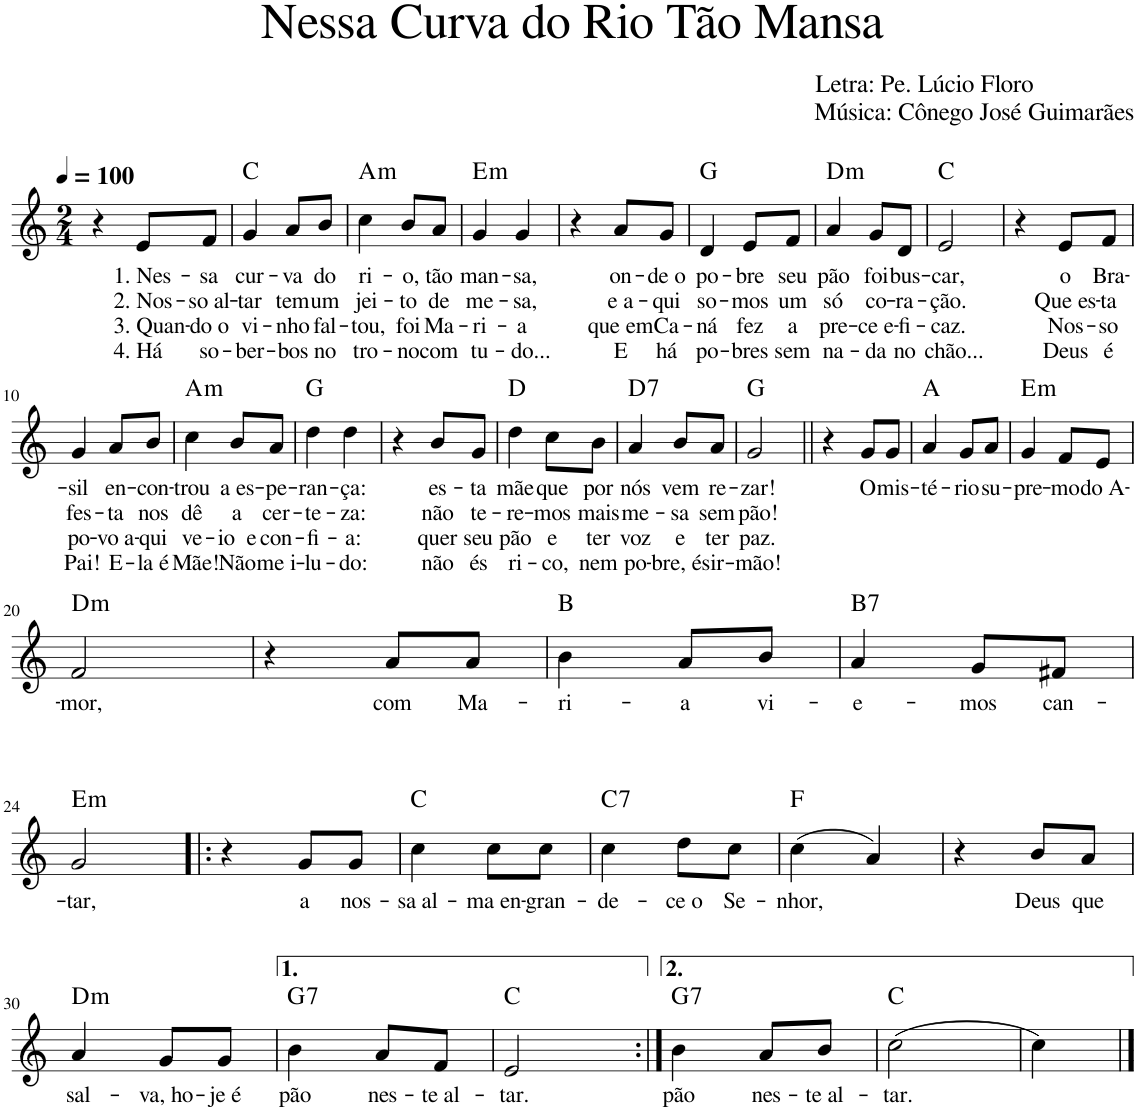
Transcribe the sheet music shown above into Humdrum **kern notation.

**kern	**text	**text	**text	**text	**harte
*part1	*part1	*part1	*part1	*part1	*part1
*staff1	*staff1	*staff1	*staff1	*staff1	*
*I"Voz	*	*	*	*	*
*I'Vo.	*	*	*	*	*
*clefG2	*	*	*	*	*
*k[]	*	*	*	*	*
*M2/4	*	*	*	*	*
*MM100	*	*	*	*	*
=1	=1	=1	=1	=1	=1
4r	.	.	.	.	.
!	!LO:LY:b	!LO:LY:b	!LO:LY:b	!LO:LY:b	!
8e/L	1. Nes-	2. Nos-	3. Quan-	4. Há	.
!	!LO:LY:b	!LO:LY:b	!LO:LY:b	!LO:LY:b	!
8f/J	-sa	-so al-	-do o	so-	.
=2	=2	=2	=2	=2	=2
!	!LO:LY:b	!LO:LY:b	!LO:LY:b	!LO:LY:b	!
4g/	cur-	-tar	vi-	-ber-	C:maj
!	!LO:LY:b	!LO:LY:b	!LO:LY:b	!LO:LY:b	!
8a/L	-va	tem	-nho	-bos	.
!	!LO:LY:b	!LO:LY:b	!LO:LY:b	!LO:LY:b	!
8b/J	do	um	fal-	no	.
=3	=3	=3	=3	=3	=3
!	!LO:LY:b	!LO:LY:b	!LO:LY:b	!LO:LY:b	!LO:H:kt=m
4cc\	ri-	jei-	-tou,	tro-	A:min
!	!LO:LY:b	!LO:LY:b	!LO:LY:b	!LO:LY:b	!
8b/L	-o,	-to	foi	-no	.
!	!LO:LY:b	!LO:LY:b	!LO:LY:b	!LO:LY:b	!
8a/J	tão	de	Ma-	com	.
=4	=4	=4	=4	=4	=4
!	!LO:LY:b	!LO:LY:b	!LO:LY:b	!LO:LY:b	!LO:H:kt=m
4g/	man-	me-	-ri-	tu-	E:min
!	!LO:LY:b	!LO:LY:b	!LO:LY:b	!LO:LY:b	!
4g/	-sa,	-sa,	-a	-do...	.
=5	=5	=5	=5	=5	=5
4r	.	.	.	.	.
!	!LO:LY:b	!LO:LY:b	!LO:LY:b	!LO:LY:b	!
8a/L	on-	e a-	que em	E	.
!	!LO:LY:b	!LO:LY:b	!LO:LY:b	!LO:LY:b	!
8g/J	-de o	-qui	Ca-	há	.
=6	=6	=6	=6	=6	=6
!	!LO:LY:b	!LO:LY:b	!LO:LY:b	!LO:LY:b	!
4d/	po-	so-	-ná	po-	G:maj
!	!LO:LY:b	!LO:LY:b	!LO:LY:b	!LO:LY:b	!
8e/L	-bre	-mos	fez	-bres	.
!	!LO:LY:b	!LO:LY:b	!LO:LY:b	!LO:LY:b	!
8f/J	seu	um	a	sem	.
=7	=7	=7	=7	=7	=7
!	!LO:LY:b	!LO:LY:b	!LO:LY:b	!LO:LY:b	!LO:H:kt=m
4a/	pão	só	pre-	na-	D:min
!	!LO:LY:b	!LO:LY:b	!LO:LY:b	!LO:LY:b	!
8g/L	foi	co-	-ce e-	-da	.
!	!LO:LY:b	!LO:LY:b	!LO:LY:b	!LO:LY:b	!
8d/J	bus-	-ra-	-fi-	no	.
=8	=8	=8	=8	=8	=8
!	!LO:LY:b	!LO:LY:b	!LO:LY:b	!LO:LY:b	!
2e/	-car,	-ção.	-caz.	chão...	C:maj
=9	=9	=9	=9	=9	=9
4r	.	.	.	.	.
!	!LO:LY:b	!LO:LY:b	!LO:LY:b	!LO:LY:b	!
8e/L	o	Que es-	Nos-	Deus	.
!	!LO:LY:b	!LO:LY:b	!LO:LY:b	!LO:LY:b	!
8f/J	Bra-	-ta	-so	é	.
!!LO:LB:g=z
=10	=10	=10	=10	=10	=10
!	!LO:LY:b	!LO:LY:b	!LO:LY:b	!LO:LY:b	!
4g/	-sil	fes-	po-	Pai!	.
!	!LO:LY:b	!LO:LY:b	!LO:LY:b	!LO:LY:b	!
8a/L	en-	-ta	-vo a-	E-	.
!	!LO:LY:b	!LO:LY:b	!LO:LY:b	!LO:LY:b	!
8b/J	-con-	nos	-qui	-la é	.
=11	=11	=11	=11	=11	=11
!	!LO:LY:b	!LO:LY:b	!LO:LY:b	!LO:LY:b	!LO:H:kt=m
4cc\	-trou	dê	ve-	Mãe!	A:min
!	!LO:LY:b	!LO:LY:b	!LO:LY:b	!LO:LY:b	!
8b/L	a es-	a	-io e	Não	.
!	!LO:LY:b	!LO:LY:b	!LO:LY:b	!LO:LY:b	!
8a/J	-pe-	cer-	con-	me i-	.
=12	=12	=12	=12	=12	=12
!	!LO:LY:b	!LO:LY:b	!LO:LY:b	!LO:LY:b	!
4dd\	-ran-	-te-	-fi-	-lu-	G:maj
!	!LO:LY:b	!LO:LY:b	!LO:LY:b	!LO:LY:b	!
4dd\	-ça:	-za:	-a:	-do:	.
=13	=13	=13	=13	=13	=13
4r	.	.	.	.	.
!	!LO:LY:b	!LO:LY:b	!LO:LY:b	!LO:LY:b	!
8b/L	es-	não	quer	não	.
!	!LO:LY:b	!LO:LY:b	!LO:LY:b	!LO:LY:b	!
8g/J	-ta	te-	seu	és	.
=14	=14	=14	=14	=14	=14
!	!LO:LY:b	!LO:LY:b	!LO:LY:b	!LO:LY:b	!
4dd\	mãe	-re-	pão	ri-	D:maj
!	!LO:LY:b	!LO:LY:b	!LO:LY:b	!LO:LY:b	!
8cc\L	que	-mos	e	-co,	.
!	!LO:LY:b	!LO:LY:b	!LO:LY:b	!LO:LY:b	!
8b\J	por	mais	ter	nem	.
=15	=15	=15	=15	=15	=15
!	!LO:LY:b	!LO:LY:b	!LO:LY:b	!LO:LY:b	!LO:H:kt=7
4a/	nós	me-	voz	po-	D:7
!	!LO:LY:b	!LO:LY:b	!LO:LY:b	!LO:LY:b	!
8b/L	vem	-sa	e	-bre, és	.
!	!LO:LY:b	!LO:LY:b	!LO:LY:b	!LO:LY:b	!
8a/J	re-	sem	ter	ir-	.
=16	=16	=16	=16	=16	=16
!	!LO:LY:b	!LO:LY:b	!LO:LY:b	!LO:LY:b	!
2g/	-zar!	pão!	paz.	-mão!	G:maj
=17||	=17||	=17||	=17||	=17||	=17||
4r	.	.	.	.	.
!	!LO:LY:b	!	!	!	!
8g/L	O	.	.	.	.
!	!LO:LY:b	!	!	!	!
8g/J	mis-	.	.	.	.
=18	=18	=18	=18	=18	=18
!	!LO:LY:b	!	!	!	!
4a/	-té-	.	.	.	A:maj
!	!LO:LY:b	!	!	!	!
8g/L	-rio	.	.	.	.
!	!LO:LY:b	!	!	!	!
8a/J	su-	.	.	.	.
=19	=19	=19	=19	=19	=19
!	!LO:LY:b	!	!	!	!LO:H:kt=m
4g/	-pre-	.	.	.	E:min
!	!LO:LY:b	!	!	!	!
8f/L	-mo	.	.	.	.
!	!LO:LY:b	!	!	!	!
8e/J	do A-	.	.	.	.
!!LO:LB:g=z
=20	=20	=20	=20	=20	=20
!	!LO:LY:b	!	!	!	!LO:H:kt=m
2f/	-mor,	.	.	.	D:min
=21	=21	=21	=21	=21	=21
4r	.	.	.	.	.
!	!LO:LY:b	!	!	!	!
8a/L	com	.	.	.	.
!	!LO:LY:b	!	!	!	!
8a/J	Ma-	.	.	.	.
=22	=22	=22	=22	=22	=22
!	!LO:LY:b	!	!	!	!
4b\	-ri-	.	.	.	B:maj
!	!LO:LY:b	!	!	!	!
8a/L	-a	.	.	.	.
!	!LO:LY:b	!	!	!	!
8b/J	vi-	.	.	.	.
=23	=23	=23	=23	=23	=23
!	!LO:LY:b	!	!	!	!LO:H:kt=7
4a/	-e-	.	.	.	B:7
!	!LO:LY:b	!	!	!	!
8g/L	-mos	.	.	.	.
!	!LO:LY:b	!	!	!	!
8f#X/J	can-	.	.	.	.
!!LO:LB:g=z
=24	=24	=24	=24	=24	=24
!	!LO:LY:b	!	!	!	!LO:H:kt=m
2g/	-tar,	.	.	.	E:min
=25!|:	=25!|:	=25!|:	=25!|:	=25!|:	=25!|:
4r	.	.	.	.	.
!	!LO:LY:b	!	!	!	!
8g/L	a	.	.	.	.
!	!LO:LY:b	!	!	!	!
8g/J	nos-	.	.	.	.
=26	=26	=26	=26	=26	=26
!	!LO:LY:b	!	!	!	!
4cc\	-sa al-	.	.	.	C:maj
!	!LO:LY:b	!	!	!	!
8cc\L	-ma en-	.	.	.	.
!	!LO:LY:b	!	!	!	!
8cc\J	-gran-	.	.	.	.
=27	=27	=27	=27	=27	=27
!	!LO:LY:b	!	!	!	!LO:H:kt=7
4cc\	-de-	.	.	.	C:7
!	!LO:LY:b	!	!	!	!
8dd\L	-ce o	.	.	.	.
!	!LO:LY:b	!	!	!	!
8cc\J	Se-	.	.	.	.
=28	=28	=28	=28	=28	=28
!	!LO:LY:b	!	!	!	!
(4cc\	-nhor,	.	.	.	F:maj
4a/)	.	.	.	.	.
=29	=29	=29	=29	=29	=29
4r	.	.	.	.	.
!	!LO:LY:b	!	!	!	!
8b/L	Deus	.	.	.	.
!	!LO:LY:b	!	!	!	!
8a/J	que	.	.	.	.
!!LO:LB:g=z
=30	=30	=30	=30	=30	=30
!	!LO:LY:b	!	!	!	!LO:H:kt=m
4a/	sal-	.	.	.	D:min
!	!LO:LY:b	!	!	!	!
8g/L	-va, ho-	.	.	.	.
!	!LO:LY:b	!	!	!	!
8g/J	-je é	.	.	.	.
=31	=31	=31	=31	=31	=31
!	!LO:LY:b	!	!	!	!LO:H:kt=7
4b\	pão	.	.	.	G:7
!	!LO:LY:b	!	!	!	!
8a/L	nes-	.	.	.	.
!	!LO:LY:b	!	!	!	!
8f/J	-te al-	.	.	.	.
=32	=32	=32	=32	=32	=32
!	!LO:LY:b	!	!	!	!
2e/	-tar.	.	.	.	C:maj
=33:|!	=33:|!	=33:|!	=33:|!	=33:|!	=33:|!
!	!LO:LY:b	!	!	!	!LO:H:kt=7
4b\	pão	.	.	.	G:7
!	!LO:LY:b	!	!	!	!
8a/L	nes-	.	.	.	.
!	!LO:LY:b	!	!	!	!
8b/J	-te al-	.	.	.	.
=34	=34	=34	=34	=34	=34
!	!LO:LY:b	!	!	!	!
(2cc\	-tar.	.	.	.	C:maj
=35	=35	=35	=35	=35	=35
4cc\)	.	.	.	.	.
==	==	==	==	==	==
*-	*-	*-	*-	*-	*-
